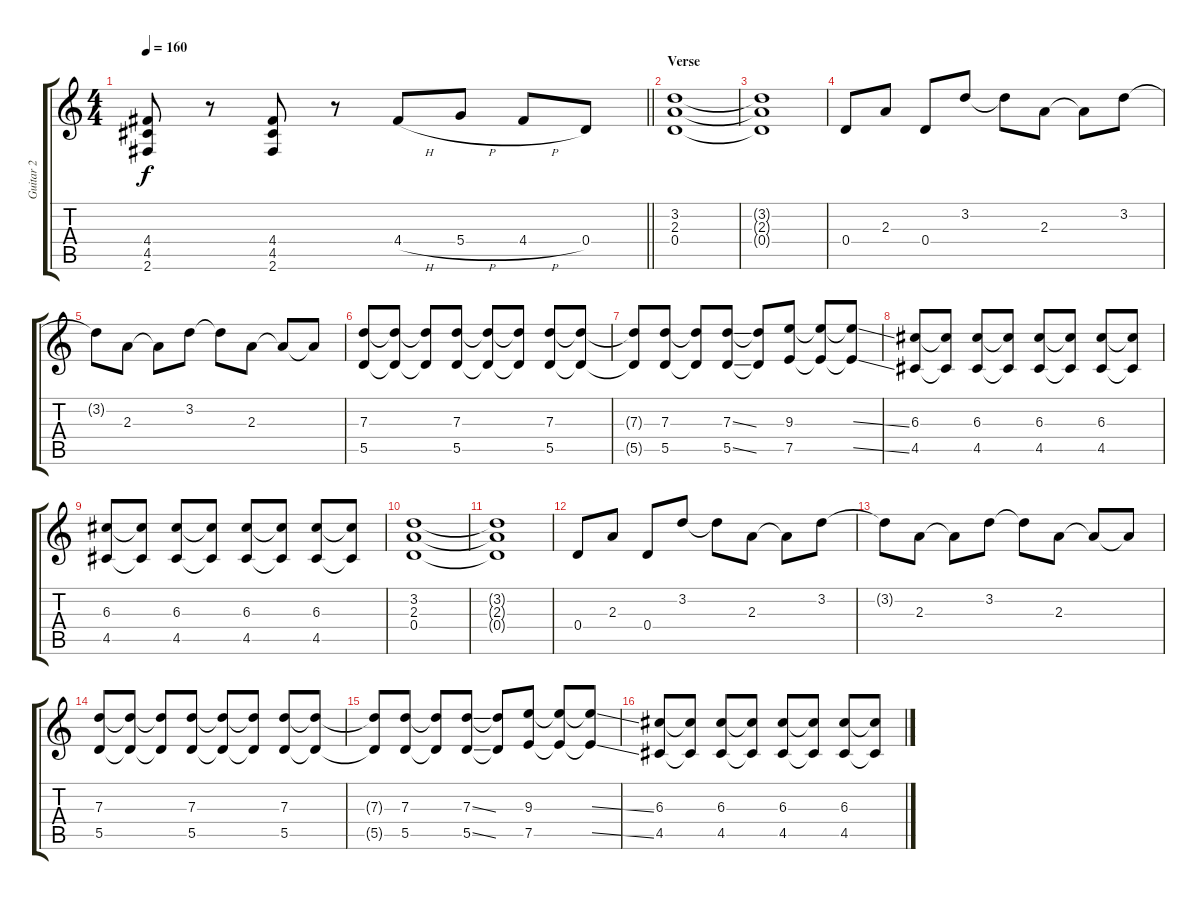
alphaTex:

\track ("Guitar 2" "Guitar 2") {instrument distortionguitar}
\staff {score tabs}
\tuning (E4 B3 G3 D3 A2 E2) {hide}
\ts (4 4)
\tempo 160
\clef g2
\barLineRight lightlight
\ks c
(4.4 4.5 2.6).8{dy f} r.8 (4.4 4.5 2.6).8 r.8 4.4{h}.8 5.4{h}.8 4.4{h}.8 0.4.8 |
\section ("" "Verse")
(3.2 2.3 0.4).1{volume 8 instrument electricguitarclean} |
(3.2{t} 2.3{t} 0.4{t}).1 |
0.4.8 2.3.8 0.4.8 3.2.8 3.2{t}.8 2.3.8 2.3{t}.8 3.2.8 |
3.2{t}.8 2.3.8 2.3{t}.8 3.2.8 3.2{t}.8 2.3.8 2.3{t}.8 2.3{t}.8 |
(7.3 5.5).8{instrument distortionguitar} (7.3{t} 5.5{t}).8 (7.3{t} 5.5{t}).8 (7.3 5.5).8 (7.3{t} 5.5{t}).8 (7.3{t} 5.5{t}).8 (7.3 5.5).8 (7.3{t} 5.5{t}).8 |
(7.3{t} 5.5{t}).8 (7.3 5.5).8 (7.3{t} 5.5{t}).8 (7.3{ss} 5.5{ss}).8 (7.3{t} 5.5{t}).8 (9.3 7.5).8 (9.3{t} 7.5{t}).8 (9.3{ss t} 7.5{ss t}).8 |
(6.3 4.5).8 (6.3{t} 4.5{t}).8 (6.3 4.5).8 (6.3{t} 4.5{t}).8 (6.3 4.5).8 (6.3{t} 4.5{t}).8 (6.3 4.5).8 (6.3{t} 4.5{t}).8 |
(6.3 4.5).8 (6.3{t} 4.5{t}).8 (6.3 4.5).8 (6.3{t} 4.5{t}).8 (6.3 4.5).8 (6.3{t} 4.5{t}).8 (6.3 4.5).8 (6.3{t} 4.5{t}).8 |
(3.2 2.3 0.4).1{volume 8 instrument electricguitarclean} |
(3.2{t} 2.3{t} 0.4{t}).1 |
0.4.8 2.3.8 0.4.8 3.2.8 3.2{t}.8 2.3.8 2.3{t}.8 3.2.8 |
3.2{t}.8 2.3.8 2.3{t}.8 3.2.8 3.2{t}.8 2.3.8 2.3{t}.8 2.3{t}.8 |
(7.3 5.5).8{instrument distortionguitar} (7.3{t} 5.5{t}).8 (7.3{t} 5.5{t}).8 (7.3 5.5).8 (7.3{t} 5.5{t}).8 (7.3{t} 5.5{t}).8 (7.3 5.5).8 (7.3{t} 5.5{t}).8 |
(7.3{t} 5.5{t}).8 (7.3 5.5).8 (7.3{t} 5.5{t}).8 (7.3{ss} 5.5{ss}).8 (7.3{t} 5.5{t}).8 (9.3 7.5).8 (9.3{t} 7.5{t}).8 (9.3{ss t} 7.5{ss t}).8 |
(6.3 4.5).8 (6.3{t} 4.5{t}).8 (6.3 4.5).8 (6.3{t} 4.5{t}).8 (6.3 4.5).8 (6.3{t} 4.5{t}).8 (6.3 4.5).8 (6.3{t} 4.5{t}).8
